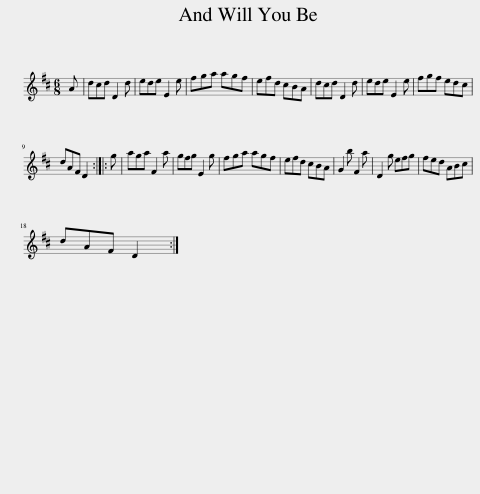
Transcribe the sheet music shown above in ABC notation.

X:1
L:1/8
M:6/8
I:linebreak $
K:D
V:1 treble
V:1
 A | dcd D2 d | ede E2 e | fga agf | efd cBA | %5
 dcd D2 d | ede E2 e | fgf edc |$ dAF D2 :: g | %10
 aga F2 a | gfg E2 g | fga agf | efd cBA | G2 b F2 a | %15
 D2 g efg | fed ABc |$ dAF D2 :| %18
